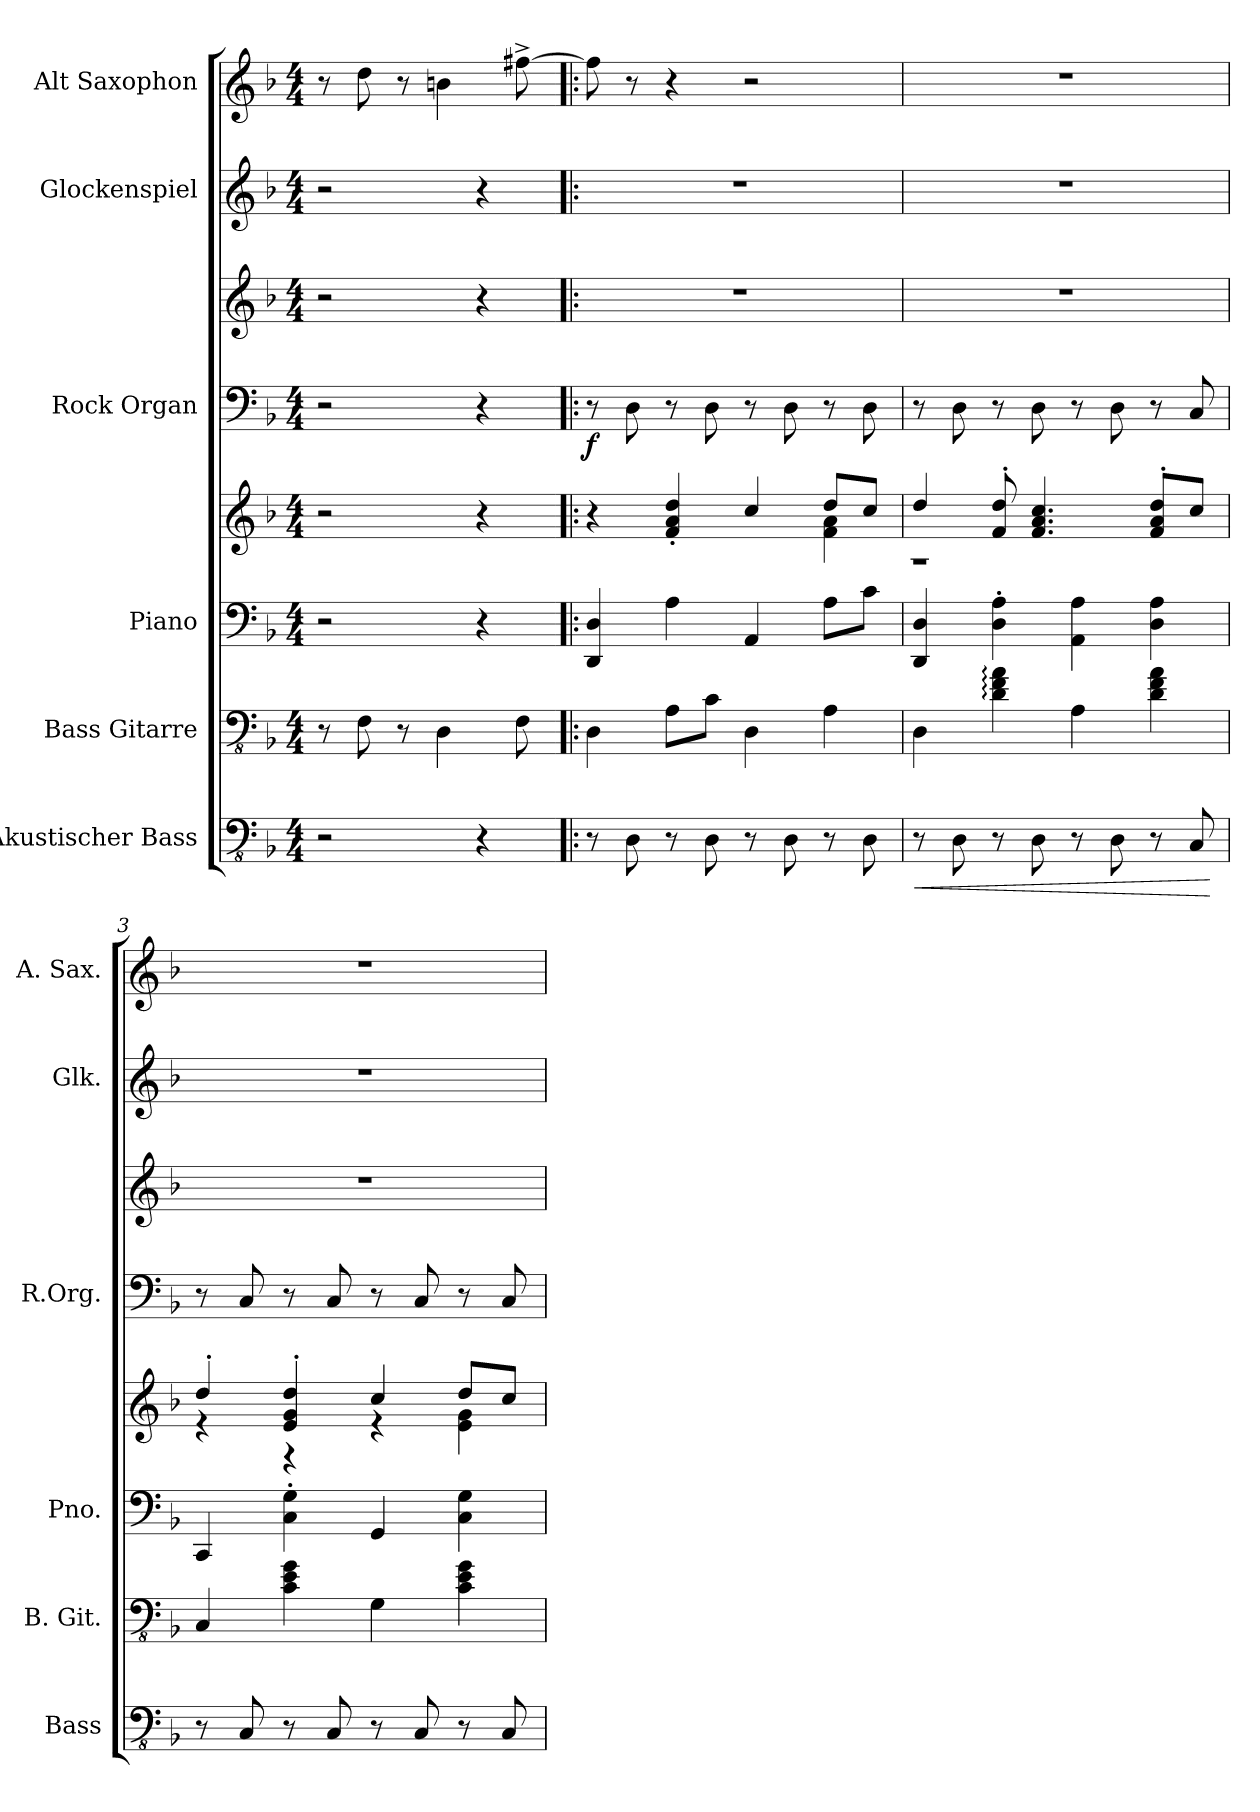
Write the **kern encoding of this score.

**kern	**dynam	**kern	**kern	**kern	**kern	**kern	**dynam	**kern	**kern
*part6	*part6	*part5	*part4	*part4	*part3	*part3	*part3	*part2	*part1
*staff8	*staff8	*staff7	*staff6	*staff5	*staff4	*staff3	*staff3/4	*staff2	*staff1
*I"Akustischer Bass	*	*I"Bass Gitarre	*I"Piano	*	*I"Rock Organ	*	*	*I"Glockenspiel	*I"Alt Saxophon
*I'Bass	*	*I'B. Git.	*I'Pno.	*	*I'R.Org.	*	*	*I'Glk.	*I'A. Sax.
*clefFv4	*	*clefFv4	*clefF4	*clefG2	*clefF4	*clefG2	*	*clefG2	*clefG2
*	*	*	*	*	*	*	*	*ITrd-14c-24	*ITrd5c9
*k[b-]	*	*k[b-]	*k[b-]	*k[b-]	*k[b-]	*k[b-]	*	*k[b-]	*k[b-e-a-d-]
*M4/4	*	*M4/4	*M4/4	*M4/4	*M4/4	*M4/4	*	*M4/4	*M4/4
*MM135	*	*MM135	*MM135	*MM135	*MM135	*MM135	*	*MM135	*MM135
=	=	=	=	=	=	=	=	=	=
2r	.	8r	2r	2r	2r	2r	.	2r	8r
.	.	8FF\	.	.	.	.	.	.	8f\
.	.	8r	.	.	.	.	.	.	8r
.	.	4DD\	.	.	.	.	.	.	4dn\
4r	.	.	4r	4r	4r	4r	.	4r	.
.	.	8FF\	.	.	.	.	.	.	[8an^\
=1!|:	=1!|:	=1!|:	=1!|:	=1!|:	=1!|:	=1!|:	=1!|:	=1!|:	=1!|:
*	*	*	*	*	*	*	*	*	*MM125
*	*	*	*	*^	*	*	*	*	*
!	!	!	!	!	!	!	!	!LO:DY:b=2	!	!
8r	.	4DD\	4DD/ 4D/	4r	2.ryy	8r	1r	f	1r	8a\]
8DD\	.	.	.	.	.	8D\	.	.	.	8r
8r	.	8AA\L	4A\	4f/' 4a/' 4dd/'	.	8r	.	.	.	4r
8DD\	.	8C\J	.	.	.	8D\	.	.	.	.
8r	.	4DD\	4AA/	4cc/	.	8r	.	.	.	2r
8DD\	.	.	.	.	.	8D\	.	.	.	.
8r	.	4AA\	8A\L	8dd/L	4f\ 4a\	8r	.	.	.	.
8DD\	.	.	8c\J	8cc/J	.	8D\	.	.	.	.
=2	=2	=2	=2	=2	=2	=2	=2	=2	=2	=2
!	!LO:HP:b	!	!	!	!	!	!	!	!	!
8r	<	4DD\	4DD/ 4D/	4dd/	1r	8r	1r	.	1r	1r
8DD\	.	.	.	.	.	8D\	.	.	.	.
8r	.	4D\: 4F\: 4A\:	4D\' 4A\'	8f/' 8dd/'	.	8r	.	.	.	.
8DD\	.	.	.	4.f/ 4.a/ 4.cc/	.	8D\	.	.	.	.
8r	.	4AA\	4AA\ 4A\	.	.	8r	.	.	.	.
8DD\	.	.	.	.	.	8D\	.	.	.	.
8r	.	4D\ 4F\ 4A\	4D\ 4A\	8f/' 8a/' 8dd/'L	.	8r	.	.	.	.
8CC/	.	.	.	8cc/J	.	8C/	.	.	.	.
*	*	*	*	*v	*v	*	*	*	*	*
.	[	.	.	.	.	.	.	.	.
=3	=3	=3	=3	=3	=3	=3	=3	=3	=3
*	*	*	*	*^	*	*	*	*	*
8r	.	4CC/	4CC/	4dd'/	4r	8r	1r	.	1r	1r
8CC/	.	.	.	.	.	8C/	.	.	.	.
8r	.	4C\ 4E\ 4G\	4C\' 4G\'	4e/' 4g/' 4dd/'	4r	8r	.	.	.	.
8CC/	.	.	.	.	.	8C/	.	.	.	.
8r	.	4GG\	4GG/	4cc/	4r	8r	.	.	.	.
8CC/	.	.	.	.	.	8C/	.	.	.	.
8r	.	4C\ 4E\ 4G\	4C\ 4G\	8dd/L	4e\ 4g\	8r	.	.	.	.
8CC/	.	.	.	8cc/J	.	8C/	.	.	.	.
*	*	*	*	*v	*v	*	*	*	*	*
=	=	=	=	=	=	=	=	=	=
*-	*-	*-	*-	*-	*-	*-	*-	*-	*-
